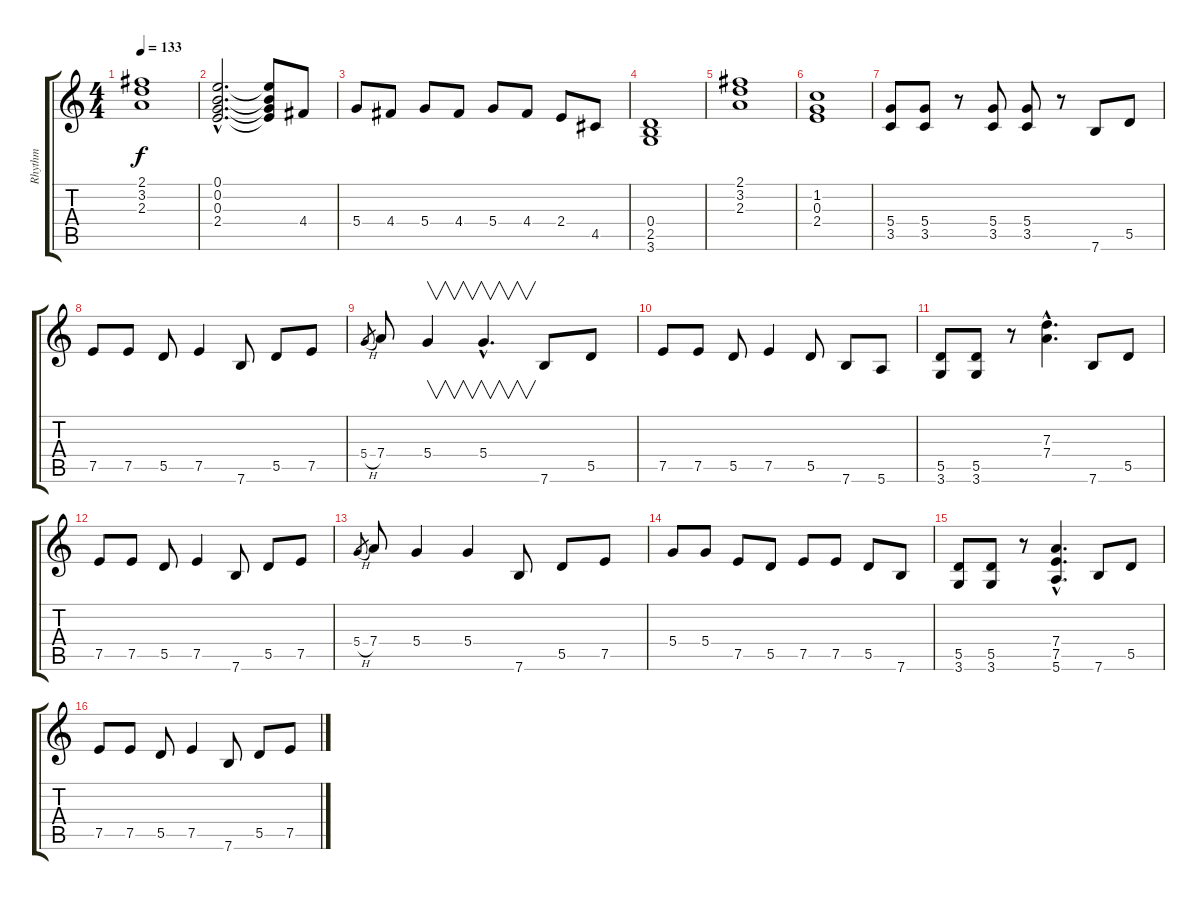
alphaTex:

\track ("Rhythm" "Rhythm") {instrument distortionguitar}
\staff {score tabs}
\tuning (E4 B3 G3 D3 A2 E2) {hide}
\ts (4 4)
\tempo 133
\clef g2
\ks c
(2.1 3.2 2.3).1{dy f} |
(0.1{hac} 0.2{hac} 0.3{hac} 2.4{hac}).2{d} (0.1{t} 0.2{t} 0.3{t} 2.4{t}).8 4.4.8 |
5.4.8 4.4.8 5.4.8 4.4.8 5.4.8 4.4.8 2.4.8 4.5.8 |
(0.4 2.5 3.6).1 |
(2.1 3.2 2.3).1 |
(1.2 0.3 2.4).1 |
(5.4 3.5).8 (5.4 3.5).8 r.8 (5.4 3.5).8 (5.4 3.5).8 r.8 7.6.8 5.5.8 |
7.5.8 7.5.8 5.5.8 7.5.4 7.6.8 5.5.8 7.5.8 |
5.4{h}.8{gr} 7.4.8 5.4.4{v} 5.4{hac}.4{v d} 7.6.8 5.5.8 |
7.5.8 7.5.8 5.5.8 7.5.4 5.5.8 7.6.8 5.6.8 |
(5.5 3.6).8 (5.5 3.6).8 r.8 (7.3{hac} 7.4{hac}).4{d} 7.6.8 5.5.8 |
7.5.8 7.5.8 5.5.8 7.5.4 7.6.8 5.5.8 7.5.8 |
5.4{h}.8{gr} 7.4.8 5.4.4 5.4.4 7.6.8 5.5.8 7.5.8 |
5.4.8 5.4.8 7.5.8 5.5.8 7.5.8 7.5.8 5.5.8 7.6.8 |
(5.5 3.6).8 (5.5 3.6).8 r.8 (7.4{hac} 7.5{hac} 5.6{hac}).4{d} 7.6.8 5.5.8 |
7.5.8 7.5.8 5.5.8 7.5.4 7.6.8 5.5.8 7.5.8
